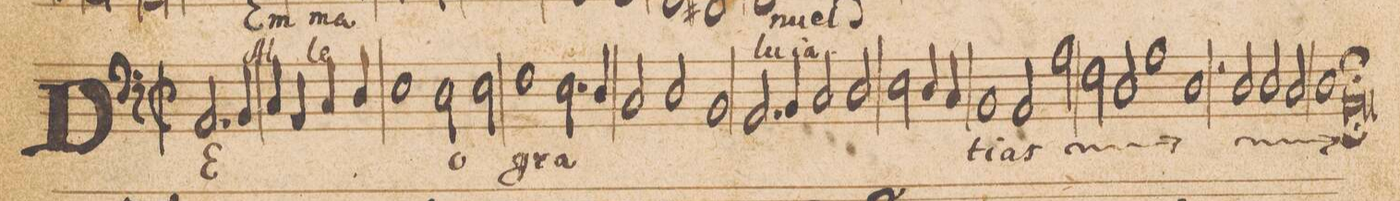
**kern	**text
*I"[BASSVS.]	*
*clefF4	*
*k[]	*
*met(c|)	*
*M2/1	*
*all\right	*
2.AA/	DE-
4BB/	.
4C/	.
4AA/	.
4C/	.
4D/	.
=2-	=2-
1E	.
*2\right	*
2D\	-o
2E\	.
=3-	=3-
1F	gra-
2.E\	.
4D/	.
=4-	=4-
2C/	.
2D/	.
1BB	.
=5-	=5-
2.AA/	.
4BB/	.
2C/	.
2D/	.
=6-	=6-
2E\	.
4D/	.
4C/	.
1BB	-ti-
=7-	=7-
2AA/	-as
*	*ij
2A\	De-
2F\	-o
2D/	gra-
=8-	=8-
1A	-ti-
1D	-as
=9-	=9-
2rG	.
2D/	De-
2D/	-o
2C/	gra-
=10-	=10-
1D	-ti-
0AAl;;	-as
*	*Xij
==	==
*-	*-
